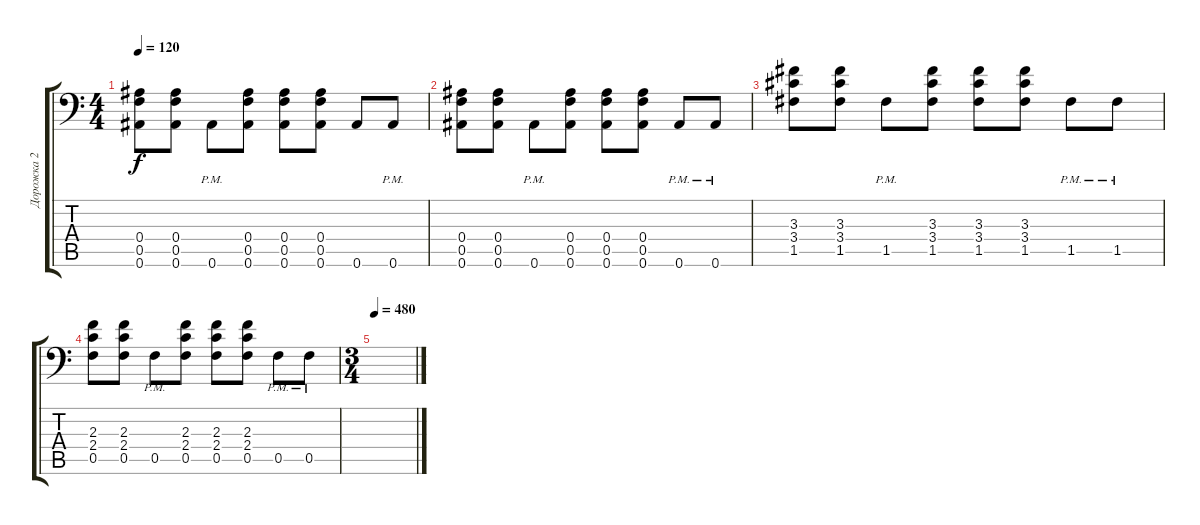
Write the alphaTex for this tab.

\track ("Дорожка 2" "Дорожка 2") {instrument distortionguitar}
\staff {score tabs}
\tuning (C4 G3 Eb3 Bb2 F2 Bb1) {hide}
\ts (4 4)
\tempo 120
\clef f4
\ks c
(0.4 0.5 0.6).8{dy f} (0.4 0.5 0.6).8 0.6{pm}.8 (0.4 0.5 0.6).8 (0.4 0.5 0.6).8 (0.4 0.5 0.6).8 0.6.8 0.6{pm}.8 |
(0.4 0.5 0.6).8 (0.4 0.5 0.6).8 0.6{pm}.8 (0.4 0.5 0.6).8 (0.4 0.5 0.6).8 (0.4 0.5 0.6).8 0.6{pm}.8 0.6{pm}.8 |
(3.3 3.4 1.5).8 (3.3 3.4 1.5).8 1.5{pm}.8 (3.3 3.4 1.5).8 (3.3 3.4 1.5).8 (3.3 3.4 1.5).8 1.5{pm}.8 1.5{pm}.8 |
(2.3 2.4 0.5).8 (2.3 2.4 0.5).8 0.5{pm}.8 (2.3 2.4 0.5).8 (2.3 2.4 0.5).8 (2.3 2.4 0.5).8 0.5{pm}.8 0.5{pm}.8 |
\ts (3 4)
\tempo 480
